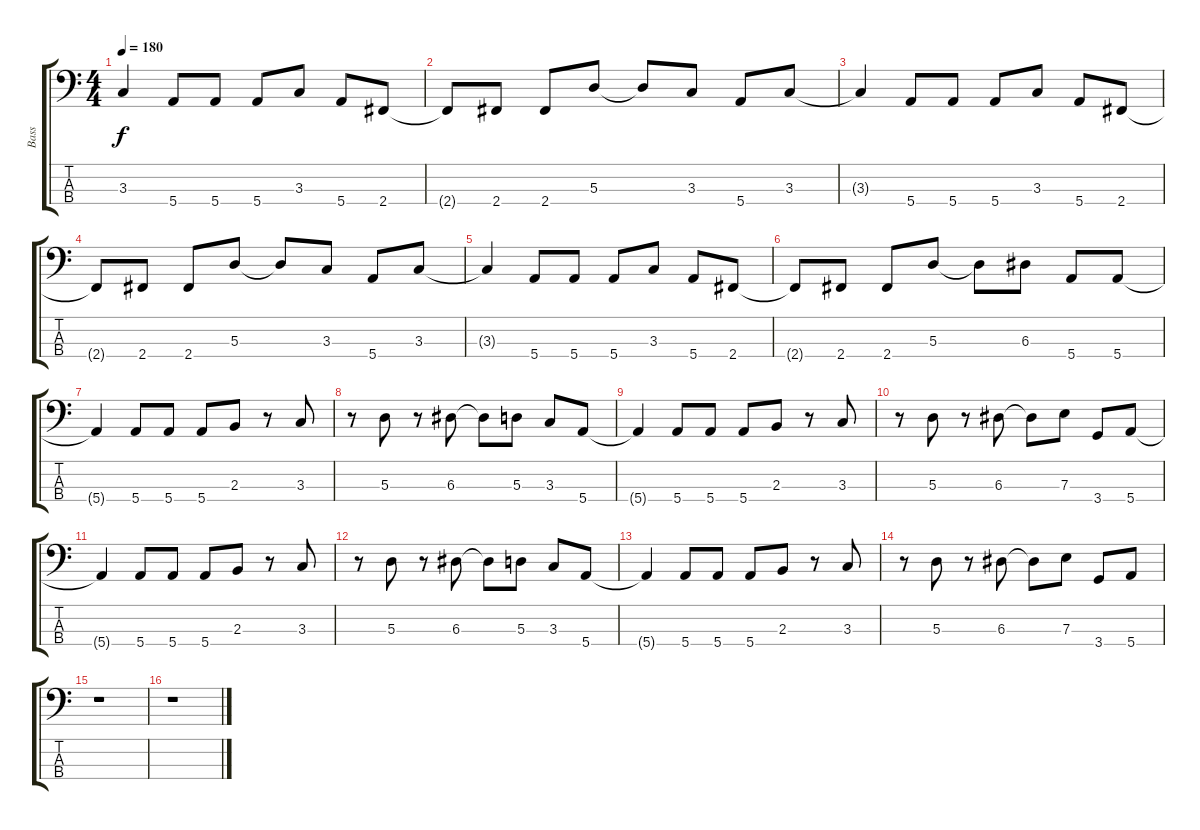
\track ("Bass" "Bass") {instrument electricbasspick}
\staff {score tabs}
\tuning (G2 D2 A1 E1) {hide}
\ts (4 4)
\tempo 180
\clef f4
\ks c
3.3{t}.4{dy f} 5.4.8 5.4.8 5.4.8 3.3.8 5.4.8 2.4.8 |
2.4{t}.8 2.4.8 2.4.8 5.3.8 5.3{t}.8 3.3.8 5.4.8 3.3.8 |
3.3{t}.4 5.4.8 5.4.8 5.4.8 3.3.8 5.4.8 2.4.8 |
2.4{t}.8 2.4.8 2.4.8 5.3.8 5.3{t}.8 3.3.8 5.4.8 3.3.8 |
3.3{t}.4 5.4.8 5.4.8 5.4.8 3.3.8 5.4.8 2.4.8 |
2.4{t}.8 2.4.8 2.4.8 5.3.8 5.3{t}.8 6.3.8 5.4.8 5.4.8 |
5.4{t}.4 5.4.8 5.4.8 5.4.8 2.3.8 r.8 3.3.8 |
r.8 5.3.8 r.8 6.3.8 6.3{t}.8 5.3.8 3.3.8 5.4.8 |
5.4{t}.4 5.4.8 5.4.8 5.4.8 2.3.8 r.8 3.3.8 |
r.8 5.3.8 r.8 6.3.8 6.3{t}.8 7.3.8 3.4.8 5.4.8 |
5.4{t}.4 5.4.8 5.4.8 5.4.8 2.3.8 r.8 3.3.8 |
r.8 5.3.8 r.8 6.3.8 6.3{t}.8 5.3.8 3.3.8 5.4.8 |
5.4{t}.4 5.4.8 5.4.8 5.4.8 2.3.8 r.8 3.3.8 |
r.8 5.3.8 r.8 6.3.8 6.3{t}.8 7.3.8 3.4.8 5.4.8 |
r.1 |
r.1
